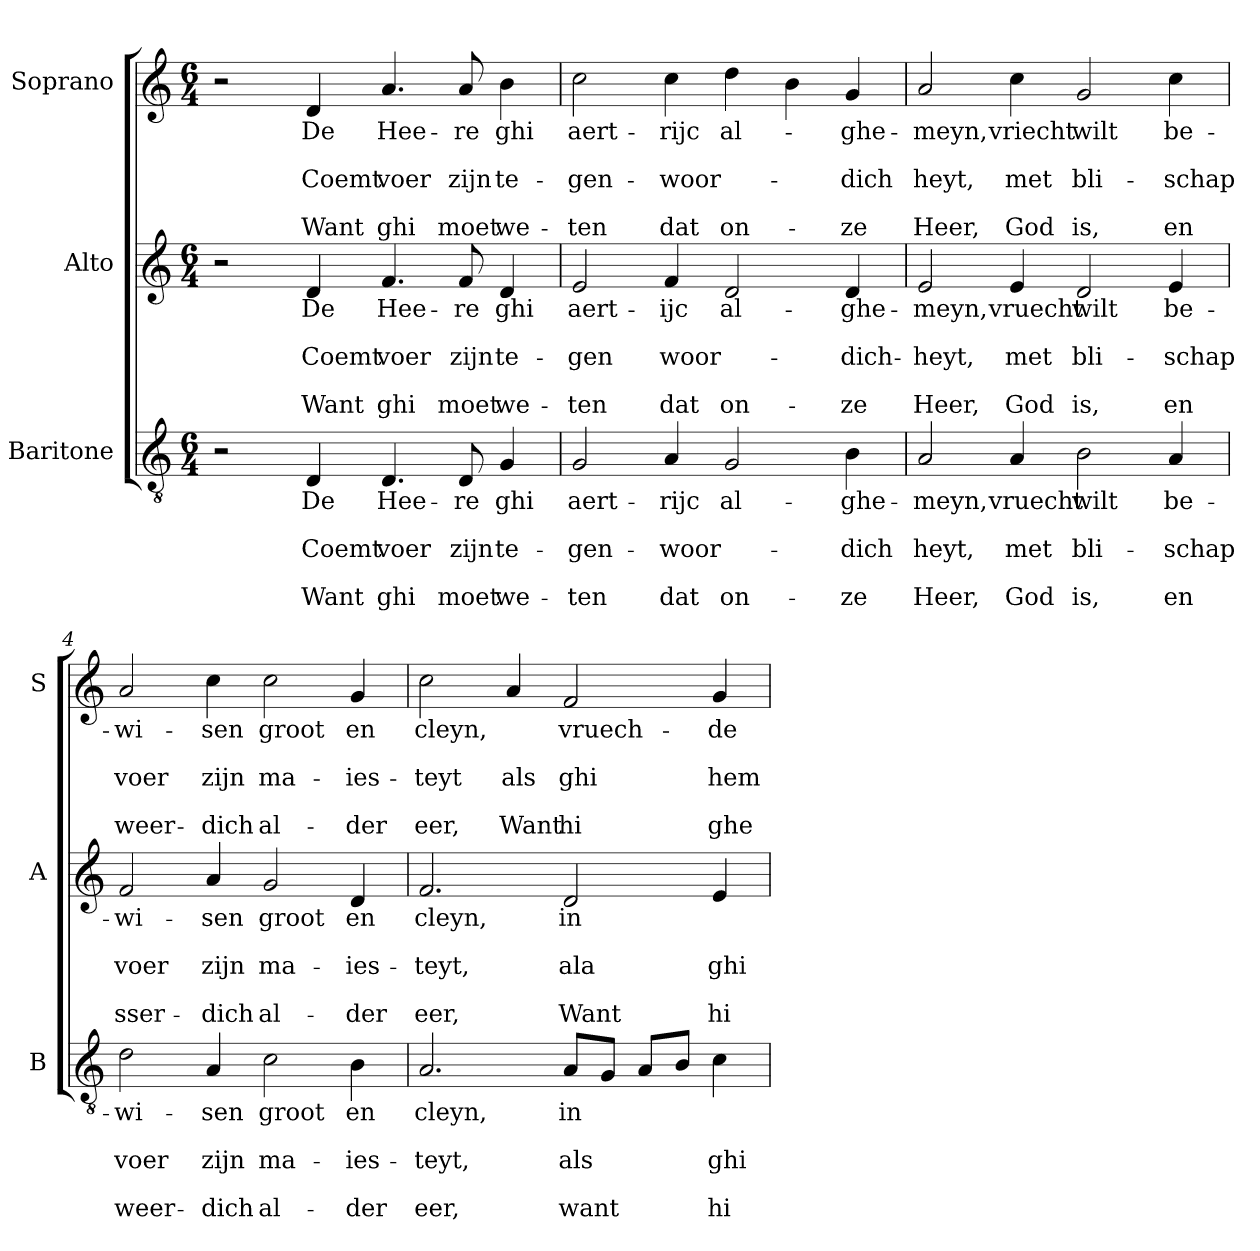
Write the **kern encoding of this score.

**kern	**text	**text	**text	**text	**text	**kern	**text	**text	**text	**text	**text	**kern	**text	**text	**text	**text	**text
*part3	*part3	*part3	*part3	*part3	*part3	*part2	*part2	*part2	*part2	*part2	*part2	*part1	*part1	*part1	*part1	*part1	*part1
*staff3	*staff3	*staff3	*staff3	*staff3	*staff3	*staff2	*staff2	*staff2	*staff2	*staff2	*staff2	*staff1	*staff1	*staff1	*staff1	*staff1	*staff1
*I"Baritone	*	*	*	*	*	*I"Alto	*	*	*	*	*	*I"Soprano	*	*	*	*	*
*I'B	*	*	*	*	*	*I'A	*	*	*	*	*	*I'S	*	*	*	*	*
*clefGv2	*	*	*	*	*	*clefG2	*	*	*	*	*	*clefG2	*	*	*	*	*
*k[]	*	*	*	*	*	*k[]	*	*	*	*	*	*k[]	*	*	*	*	*
*C:	*	*	*	*	*	*C:	*	*	*	*	*	*C:	*	*	*	*	*
*M6/4	*	*	*	*	*	*M6/4	*	*	*	*	*	*M6/4	*	*	*	*	*
=1	=1	=1	=1	=1	=1	=1	=1	=1	=1	=1	=1	=1	=1	=1	=1	=1	=1
2r	.	.	.	.	.	2r	.	.	.	.	.	2r	.	.	.	.	.
!	!LO:LY:b	!	!LO:LY:b	!	!LO:LY:b	!	!LO:LY:b	!	!LO:LY:b	!	!LO:LY:b	!	!LO:LY:b	!	!LO:LY:b	!	!LO:LY:b
4D/	De	.	Coemt	.	Want	4d/	De	.	Coemt	.	Want	4d/	De	.	Coemt	.	Want
!	!LO:LY:b	!	!LO:LY:b	!	!LO:LY:b	!	!LO:LY:b	!	!LO:LY:b	!	!LO:LY:b	!	!LO:LY:b	!	!LO:LY:b	!	!LO:LY:b
4.D/	Hee-	.	voer	.	ghi	4.f/	Hee-	.	voer	.	ghi	4.a/	Hee-	.	voer	.	ghi
!	!LO:LY:b	!	!LO:LY:b	!	!LO:LY:b	!	!LO:LY:b	!	!LO:LY:b	!	!LO:LY:b	!	!LO:LY:b	!	!LO:LY:b	!	!LO:LY:b
8D/	-re	.	zijn	.	moet	8f/	-re	.	zijn	.	moet	8a/	-re	.	zijn	.	moet
!	!LO:LY:b	!	!LO:LY:b	!	!LO:LY:b	!	!LO:LY:b	!	!LO:LY:b	!	!LO:LY:b	!	!LO:LY:b	!	!LO:LY:b	!	!LO:LY:b
4G/	ghi	.	te-	.	we-	4d/	ghi	.	te-	.	we-	4b\	ghi	.	te-	.	we-
=2	=2	=2	=2	=2	=2	=2	=2	=2	=2	=2	=2	=2	=2	=2	=2	=2	=2
!	!LO:LY:b	!	!LO:LY:b	!	!LO:LY:b	!	!LO:LY:b	!	!LO:LY:b	!	!LO:LY:b	!	!LO:LY:b	!	!LO:LY:b	!	!LO:LY:b
2G/	aert-	.	-gen-	.	-ten	2e/	aert-	.	-gen	.	-ten	2cc\	aert-	.	-gen-	.	-ten
!	!LO:LY:b	!	!LO:LY:b	!	!LO:LY:b	!	!LO:LY:b	!	!LO:LY:b	!	!LO:LY:b	!	!LO:LY:b	!	!LO:LY:b	!	!LO:LY:b
4A/	-rijc	.	-woor-	.	dat	4f/	-ijc	.	woor-	.	dat	4cc\	-rijc	.	-woor-	.	dat
!	!LO:LY:b	!	!	!	!LO:LY:b	!	!LO:LY:b	!	!	!	!LO:LY:b	!	!LO:LY:b	!	!	!	!LO:LY:b
2G/	al-	.	.	.	on-	2d/	al-	.	.	.	on-	4dd\	al-	.	.	.	on-
.	.	.	.	.	.	.	.	.	.	.	.	4b\	.	.	.	.	.
!	!LO:LY:b	!	!LO:LY:b	!	!LO:LY:b	!	!LO:LY:b	!	!LO:LY:b	!	!LO:LY:b	!	!LO:LY:b	!	!LO:LY:b	!	!LO:LY:b
4B\	-ghe-	.	-dich	.	-ze	4d/	-ghe-	.	-dich-	.	-ze	4g/	-ghe-	.	-dich	.	-ze
=3	=3	=3	=3	=3	=3	=3	=3	=3	=3	=3	=3	=3	=3	=3	=3	=3	=3
!	!LO:LY:b	!	!LO:LY:b	!	!LO:LY:b	!	!LO:LY:b	!	!LO:LY:b	!	!LO:LY:b	!	!LO:LY:b	!	!LO:LY:b	!	!LO:LY:b
2A/	-meyn,	.	heyt,	.	Heer,	2e/	-meyn,	.	-heyt,	.	Heer,	2a/	-meyn,	.	heyt,	.	Heer,
!	!LO:LY:b	!	!LO:LY:b	!	!LO:LY:b	!	!LO:LY:b	!	!LO:LY:b	!	!LO:LY:b	!	!LO:LY:b	!	!LO:LY:b	!	!LO:LY:b
4A/	vruecht	.	met	.	God	4e/	vruecht	.	met	.	God	4cc\	vriecht	.	met	.	God
!	!LO:LY:b	!	!LO:LY:b	!	!LO:LY:b	!	!LO:LY:b	!	!LO:LY:b	!	!LO:LY:b	!	!LO:LY:b	!	!LO:LY:b	!	!LO:LY:b
2B\	wilt	.	bli-	.	is,	2d/	wilt	.	bli-	.	is,	2g/	wilt	.	bli-	.	is,
!	!LO:LY:b	!	!LO:LY:b	!	!LO:LY:b	!	!LO:LY:b	!	!LO:LY:b	!	!LO:LY:b	!	!LO:LY:b	!	!LO:LY:b	!	!LO:LY:b
4A/	be-	.	-schap	.	en	4e/	be-	.	-schap	.	en	4cc\	be-	.	-schap	.	en
!!LO:LB:g=z
=4	=4	=4	=4	=4	=4	=4	=4	=4	=4	=4	=4	=4	=4	=4	=4	=4	=4
!	!LO:LY:b	!	!LO:LY:b	!	!LO:LY:b	!	!LO:LY:b	!	!LO:LY:b	!	!LO:LY:b	!	!LO:LY:b	!	!LO:LY:b	!	!LO:LY:b
2d\	-wi-	.	voer	.	weer-	2f/	-wi-	.	voer	.	sser-	2a/	-wi-	.	voer	.	weer-
!	!LO:LY:b	!	!LO:LY:b	!	!LO:LY:b	!	!LO:LY:b	!	!LO:LY:b	!	!LO:LY:b	!	!LO:LY:b	!	!LO:LY:b	!	!LO:LY:b
4A/	-sen	.	zijn	.	-dich	4a/	-sen	.	zijn	.	-dich	4cc\	-sen	.	zijn	.	-dich
!	!LO:LY:b	!	!LO:LY:b	!	!LO:LY:b	!	!LO:LY:b	!	!LO:LY:b	!	!LO:LY:b	!	!LO:LY:b	!	!LO:LY:b	!	!LO:LY:b
2c\	groot	.	ma-	.	al-	2g/	groot	.	ma-	.	al-	2cc\	groot	.	ma-	.	al-
!	!LO:LY:b	!	!LO:LY:b	!	!LO:LY:b	!	!LO:LY:b	!	!LO:LY:b	!	!LO:LY:b	!	!LO:LY:b	!	!LO:LY:b	!	!LO:LY:b
4B\	en	.	-ies-	.	-der	4d/	en	.	-ies-	.	-der	4g/	en	.	-ies-	.	-der
=5	=5	=5	=5	=5	=5	=5	=5	=5	=5	=5	=5	=5	=5	=5	=5	=5	=5
!	!LO:LY:b	!	!LO:LY:b	!	!LO:LY:b	!	!LO:LY:b	!	!LO:LY:b	!	!LO:LY:b	!	!LO:LY:b	!	!LO:LY:b	!	!LO:LY:b
2.A/	cleyn,	.	-teyt,	.	eer,	2.f/	cleyn,	.	-teyt,	.	eer,	2cc\	cleyn,	.	-teyt	.	eer,
!	!	!	!	!	!	!	!	!	!	!	!	!	!	!	!LO:LY:b	!	!LO:LY:b
.	.	.	.	.	.	.	.	.	.	.	.	4a/	.	.	als	.	Want
!	!LO:LY:b	!	!LO:LY:b	!	!LO:LY:b	!	!LO:LY:b	!	!LO:LY:b	!	!LO:LY:b	!	!LO:LY:b	!	!LO:LY:b	!	!LO:LY:b
8A/L	in	.	als	.	want	2d/	in	.	ala	.	Want	2f/	vruech-	.	ghi	.	hi
8G/J	.	.	.	.	.	.	.	.	.	.	.	.	.	.	.	.	.
8A/L	.	.	.	.	.	.	.	.	.	.	.	.	.	.	.	.	.
8B/J	.	.	.	.	.	.	.	.	.	.	.	.	.	.	.	.	.
!	!	!	!LO:LY:b	!	!LO:LY:b	!	!	!	!LO:LY:b	!	!LO:LY:b	!	!LO:LY:b	!	!LO:LY:b	!	!LO:LY:b
4c\	.	.	ghi	.	hi	4e/	.	.	ghi	.	hi	4g/	-de	.	hem	.	ghe-
=	=	=	=	=	=	=	=	=	=	=	=	=	=	=	=	=	=
*-	*-	*-	*-	*-	*-	*-	*-	*-	*-	*-	*-	*-	*-	*-	*-	*-	*-
